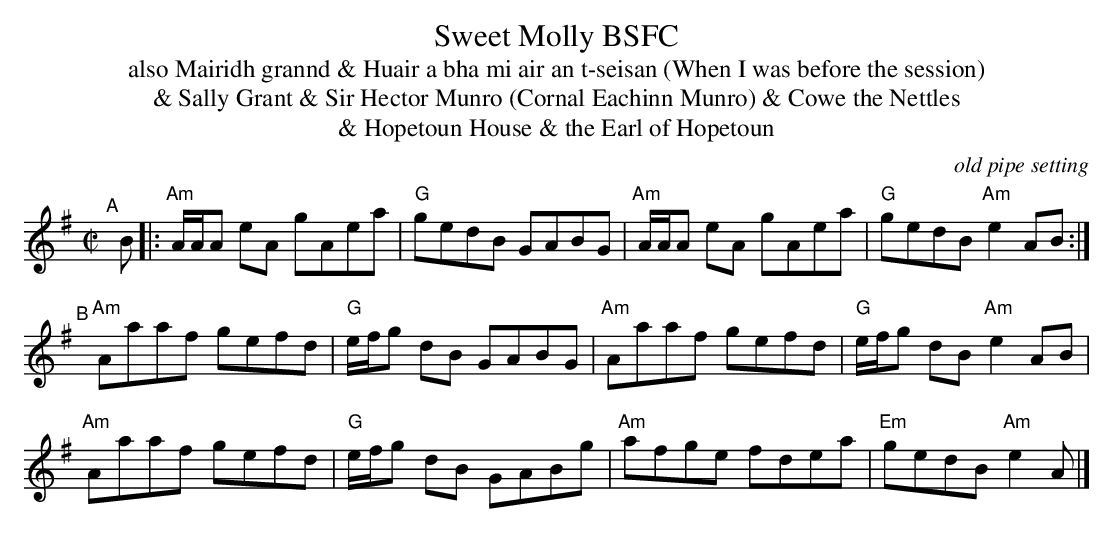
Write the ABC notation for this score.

X:1
T: Sweet Molly BSFC
T: also Mairidh grannd & Huair a bha mi air an t-seisan (When I was before the session)
T: & Sally Grant & Sir Hector Munro (Cornal Eachinn Munro) & Cowe the Nettles
T: & Hopetoun House & the Earl of Hopetoun
O: old pipe setting
M: C|
L: 1/8
K: Ador
"^A"[|] B |:\
"Am"A/A/A eA gAea | "G"gedB GABG  | "Am"A/A/A eA gAea | "G"gedB "Am"e2AB :|
"^B"[|]\
"Am"Aaaf gefd | "G"e/f/g dB GABG | "Am"Aaaf gefd | "G"e/f/g dB "Am"e2AB |
"Am"Aaaf gefd | "G"e/f/g dB GABg | "Am"afge fdea | "Em"gedB "Am"e2A |]
